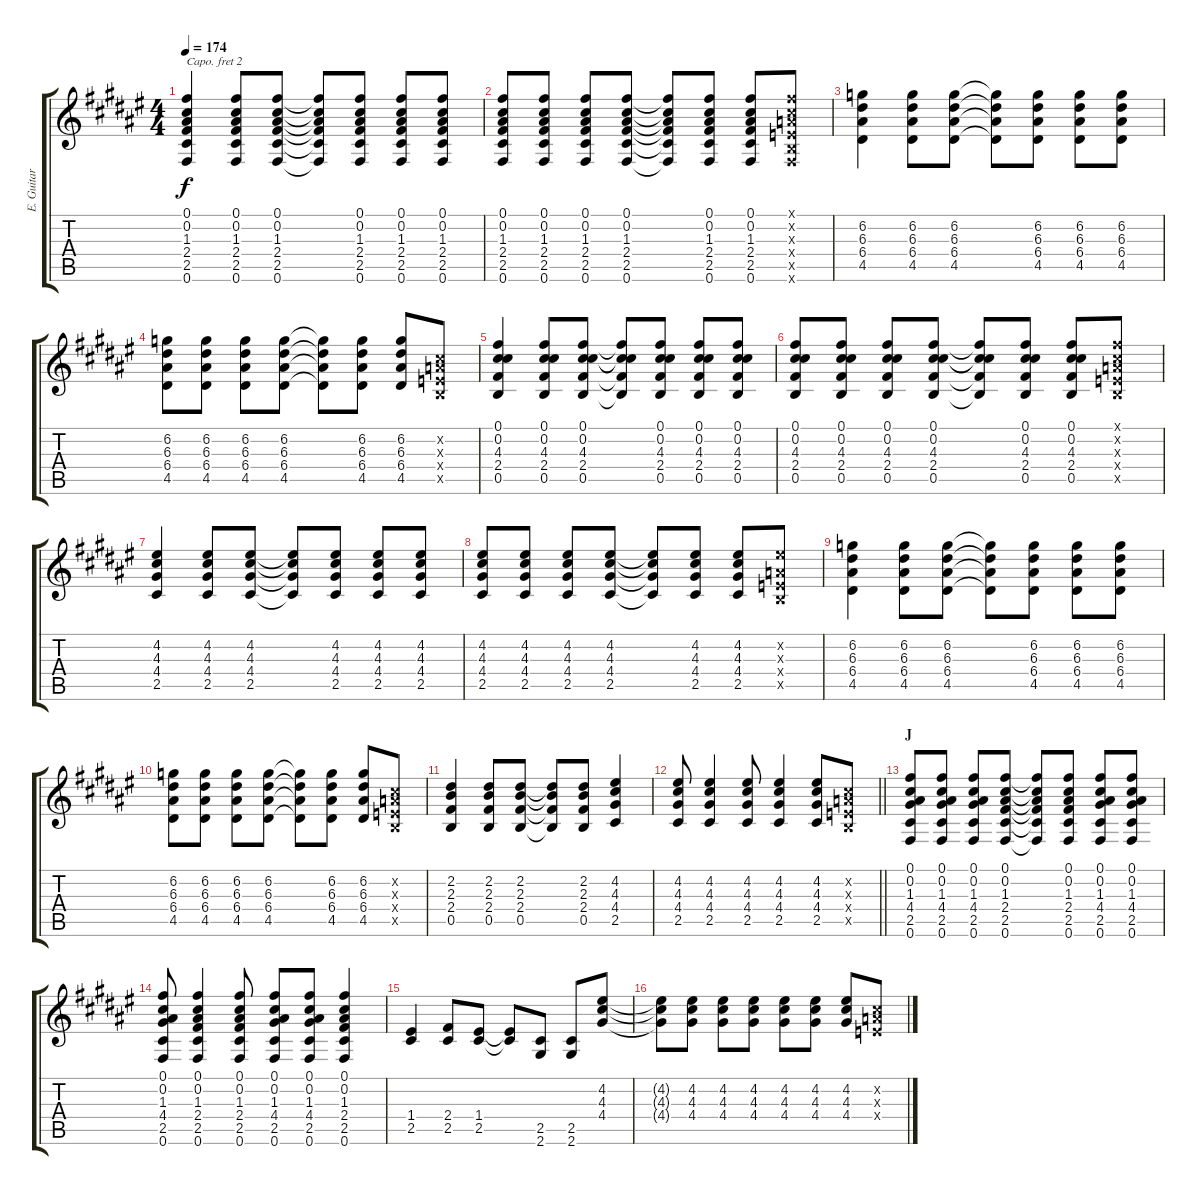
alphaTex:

\track ("E. Guitar II" "E. Guitar ") {instrument overdrivenguitar}
\staff {score tabs}
\capo 2
\tuning (E4 B3 G3 D3 A2 E2) {hide}
\ts (4 4)
\tempo 174
\clef g2
\ks f#
(0.1 0.2 1.3 2.4 2.5 0.6).4{dy f} (0.1 0.2 1.3 2.4 2.5 0.6).8 (0.1 0.2 1.3 2.4 2.5 0.6).8 (0.1{t} 0.2{t} 1.3{t} 2.4{t} 2.5{t} 0.6{t}).8 (0.1 0.2 1.3 2.4 2.5 0.6).8 (0.1 0.2 1.3 2.4 2.5 0.6).8 (0.1 0.2 1.3 2.4 2.5 0.6).8 |
(0.1 0.2 1.3 2.4 2.5 0.6).8 (0.1 0.2 1.3 2.4 2.5 0.6).8 (0.1 0.2 1.3 2.4 2.5 0.6).8 (0.1 0.2 1.3 2.4 2.5 0.6).8 (0.1{t} 0.2{t} 1.3{t} 2.4{t} 2.5{t} 0.6{t}).8 (0.1 0.2 1.3 2.4 2.5 0.6).8 (0.1 0.2 1.3 2.4 2.5 0.6).8 (0.1{x} 0.2{x} 0.3{x} 0.4{x} 0.5{x} 0.6{x}).8 |
(6.2 6.3 6.4 4.5).4 (6.2 6.3 6.4 4.5).8 (6.2 6.3 6.4 4.5).8 (6.2{t} 6.3{t} 6.4{t} 4.5{t}).8 (6.2 6.3 6.4 4.5).8 (6.2 6.3 6.4 4.5).8 (6.2 6.3 6.4 4.5).8 |
(6.2 6.3 6.4 4.5).8 (6.2 6.3 6.4 4.5).8 (6.2 6.3 6.4 4.5).8 (6.2 6.3 6.4 4.5).8 (6.2{t} 6.3{t} 6.4{t} 4.5{t}).8 (6.2 6.3 6.4 4.5).8 (6.2 6.3 6.4 4.5).8 (0.2{x} 0.3{x} 0.4{x} 0.5{x}).8 |
(0.1 0.2 4.3 2.4 0.5).4 (0.1 0.2 4.3 2.4 0.5).8 (0.1 0.2 4.3 2.4 0.5).8 (0.1{t} 0.2{t} 4.3{t} 2.4{t} 0.5{t}).8 (0.1 0.2 4.3 2.4 0.5).8 (0.1 0.2 4.3 2.4 0.5).8 (0.1 0.2 4.3 2.4 0.5).8 |
(0.1 0.2 4.3 2.4 0.5).8 (0.1 0.2 4.3 2.4 0.5).8 (0.1 0.2 4.3 2.4 0.5).8 (0.1 0.2 4.3 2.4 0.5).8 (0.1{t} 0.2{t} 4.3{t} 2.4{t} 0.5{t}).8 (0.1 0.2 4.3 2.4 0.5).8 (0.1 0.2 4.3 2.4 0.5).8 (0.1{x} 0.2{x} 0.3{x} 0.4{x} 0.5{x}).8 |
(4.2 4.3 4.4 2.5).4 (4.2 4.3 4.4 2.5).8 (4.2 4.3 4.4 2.5).8 (4.2{t} 4.3{t} 4.4{t} 2.5{t}).8 (4.2 4.3 4.4 2.5).8 (4.2 4.3 4.4 2.5).8 (4.2 4.3 4.4 2.5).8 |
(4.2 4.3 4.4 2.5).8 (4.2 4.3 4.4 2.5).8 (4.2 4.3 4.4 2.5).8 (4.2 4.3 4.4 2.5).8 (4.2{t} 4.3{t} 4.4{t} 2.5{t}).8 (4.2 4.3 4.4 2.5).8 (4.2 4.3 4.4 2.5).8 (4.2{x} 0.3{x} 0.4{x} 0.5{x}).8 |
(6.2 6.3 6.4 4.5).4 (6.2 6.3 6.4 4.5).8 (6.2 6.3 6.4 4.5).8 (6.2{t} 6.3{t} 6.4{t} 4.5{t}).8 (6.2 6.3 6.4 4.5).8 (6.2 6.3 6.4 4.5).8 (6.2 6.3 6.4 4.5).8 |
(6.2 6.3 6.4 4.5).8 (6.2 6.3 6.4 4.5).8 (6.2 6.3 6.4 4.5).8 (6.2 6.3 6.4 4.5).8 (6.2{t} 6.3{t} 6.4{t} 4.5{t}).8 (6.2 6.3 6.4 4.5).8 (6.2 6.3 6.4 4.5).8 (0.2{x} 0.3{x} 0.4{x} 0.5{x}).8 |
(2.2 2.3 2.4 0.5).4 (2.2 2.3 2.4 0.5).8 (2.2 2.3 2.4 0.5).8 (2.2{t} 2.3{t} 2.4{t} 0.5{t}).8 (2.2 2.3 2.4 0.5).8 (4.2 4.3 4.4 2.5).4 |
\barLineRight lightlight
(4.2 4.3 4.4 2.5).8 (4.2 4.3 4.4 2.5).4 (4.2 4.3 4.4 2.5).8 (4.2 4.3 4.4 2.5).4 (4.2 4.3 4.4 2.5).8 (0.2{x} 0.3{x} 0.4{x} 0.5{x}).8 |
\section ("" "J")
(0.1 0.2 1.3 4.4 2.5 0.6).8 (0.1 0.2 1.3 4.4 2.5 0.6).8 (0.1 0.2 1.3 4.4 2.5 0.6).8 (0.1 0.2 1.3 2.4 2.5 0.6).8 (0.1{t} 0.2{t} 1.3{t} 2.4{t} 2.5{t} 0.6{t}).8 (0.1 0.2 1.3 2.4 2.5 0.6).8 (0.1 0.2 1.3 4.4 2.5 0.6).8 (0.1 0.2 1.3 4.4 2.5 0.6).8 |
(0.1 0.2 1.3 4.4 2.5 0.6).8 (0.1 0.2 1.3 2.4 2.5 0.6).4 (0.1 0.2 1.3 2.4 2.5 0.6).8 (0.1 0.2 1.3 4.4 2.5 0.6).8 (0.1 0.2 1.3 4.4 2.5 0.6).8 (0.1 0.2 1.3 2.4 2.5 0.6).4 |
(1.4 2.5).4 (2.4 2.5).8 (1.4 2.5).8 (1.4{t} 2.5{t}).8 (2.5 2.6).8 (2.5 2.6).8 (4.2 4.3 4.4).8 |
(4.2{t} 4.3{t} 4.4{t}).8 (4.2 4.3 4.4).8 (4.2 4.3 4.4).8 (4.2 4.3 4.4).8 (4.2 4.3 4.4).8 (4.2 4.3 4.4).8 (4.2 4.3 4.4).8 (0.2{x} 0.3{x} 0.4{x}).8
